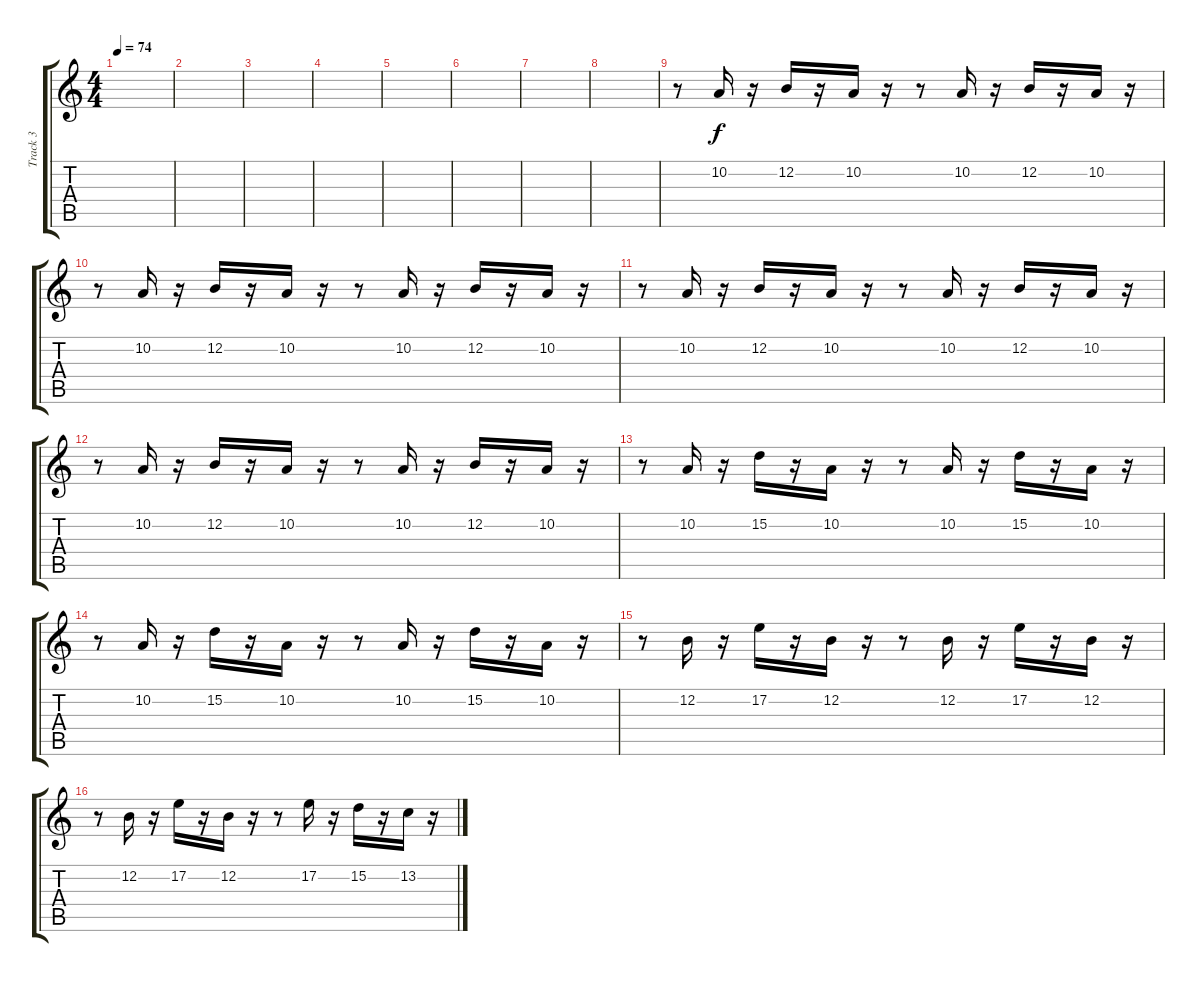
\track ("Track 3" "Track 3") {instrument tremolostrings}
\staff {score tabs}
\tuning (E4 B3 G3 D3 A2 E2) {hide}
\ts (4 4)
\tempo 74
\clef g2
\ks c
|
|
|
|
|
|
|
|
r.8{volume 13} 10.2.16 r.16 12.2.16 r.16 10.2.16 r.16 r.8 10.2.16 r.16 12.2.16 r.16 10.2.16 r.16 |
r.8 10.2.16 r.16 12.2.16 r.16 10.2.16 r.16 r.8 10.2.16 r.16 12.2.16 r.16 10.2.16 r.16 |
r.8 10.2.16 r.16 12.2.16 r.16 10.2.16 r.16 r.8 10.2.16 r.16 12.2.16 r.16 10.2.16 r.16 |
r.8 10.2.16 r.16 12.2.16 r.16 10.2.16 r.16 r.8 10.2.16 r.16 12.2.16 r.16 10.2.16 r.16 |
r.8 10.2.16 r.16 15.2.16 r.16 10.2.16 r.16 r.8 10.2.16 r.16 15.2.16 r.16 10.2.16 r.16 |
r.8 10.2.16 r.16 15.2.16 r.16 10.2.16 r.16 r.8 10.2.16 r.16 15.2.16 r.16 10.2.16 r.16 |
r.8 12.2.16 r.16 17.2.16 r.16 12.2.16 r.16 r.8 12.2.16 r.16 17.2.16 r.16 12.2.16 r.16 |
r.8 12.2.16 r.16 17.2.16 r.16 12.2.16 r.16 r.8 17.2.16 r.16 15.2.16 r.16 13.2.16 r.16
